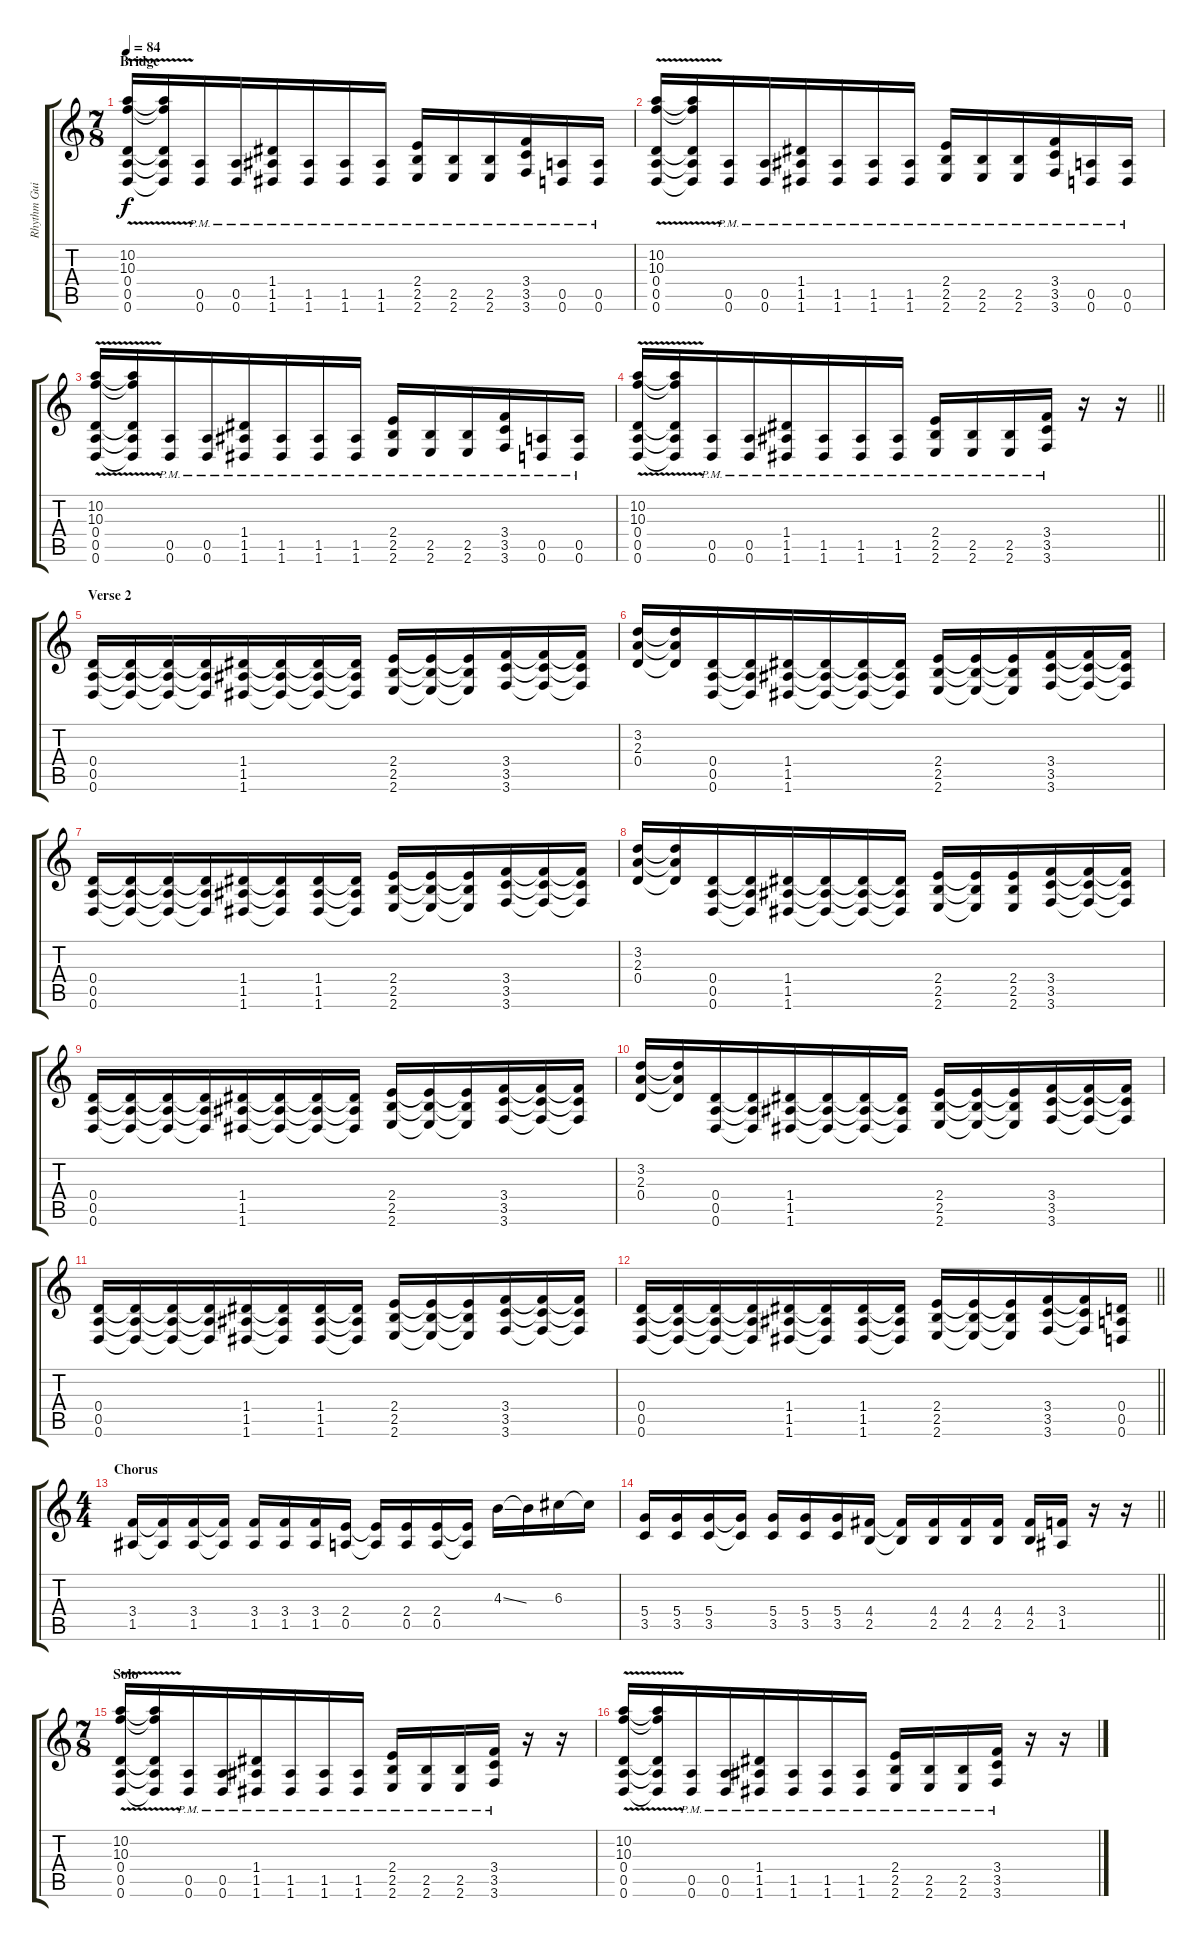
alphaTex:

\track ("Rhythm Guitar 2" "Rhythm Gui") {instrument distortionguitar}
\staff {score tabs}
\tuning (E4 B3 G3 D3 A2 D2) {hide}
\ts (7 8)
\section ("" "Bridge")
\tempo 84
\clef g2
\ks c
(10.2{v} 10.3{v} 0.4 0.5 0.6).16{dy f} (10.2{t} 10.3{t} 0.4{t} 0.5{t} 0.6{t}).16 (0.5{pm} 0.6{pm}).16 (0.5{pm} 0.6{pm}).16 (1.4{pm} 1.5{pm} 1.6{pm}).16 (1.5{pm} 1.6{pm}).16 (1.5{pm} 1.6{pm}).16 (1.5{pm} 1.6{pm}).16 (2.4{pm} 2.5{pm} 2.6{pm}).16 (2.5{pm} 2.6{pm}).16 (2.5{pm} 2.6{pm}).16 (3.4{pm} 3.5{pm} 3.6{pm}).16 (0.5{pm} 0.6{pm}).16 (0.5{pm} 0.6{pm}).16 |
(10.2{v} 10.3{v} 0.4 0.5 0.6).16 (10.2{t} 10.3{t} 0.4{t} 0.5{t} 0.6{t}).16 (0.5{pm} 0.6{pm}).16 (0.5{pm} 0.6{pm}).16 (1.4{pm} 1.5{pm} 1.6{pm}).16 (1.5{pm} 1.6{pm}).16 (1.5{pm} 1.6{pm}).16 (1.5{pm} 1.6{pm}).16 (2.4{pm} 2.5{pm} 2.6{pm}).16 (2.5{pm} 2.6{pm}).16 (2.5{pm} 2.6{pm}).16 (3.4{pm} 3.5{pm} 3.6{pm}).16 (0.5{pm} 0.6{pm}).16 (0.5{pm} 0.6{pm}).16 |
(10.2{v} 10.3{v} 0.4 0.5 0.6).16 (10.2{t} 10.3{t} 0.4{t} 0.5{t} 0.6{t}).16 (0.5{pm} 0.6{pm}).16 (0.5{pm} 0.6{pm}).16 (1.4{pm} 1.5{pm} 1.6{pm}).16 (1.5{pm} 1.6{pm}).16 (1.5{pm} 1.6{pm}).16 (1.5{pm} 1.6{pm}).16 (2.4{pm} 2.5{pm} 2.6{pm}).16 (2.5{pm} 2.6{pm}).16 (2.5{pm} 2.6{pm}).16 (3.4{pm} 3.5{pm} 3.6{pm}).16 (0.5{pm} 0.6{pm}).16 (0.5{pm} 0.6{pm}).16 |
\barLineRight lightlight
(10.2{v} 10.3{v} 0.4 0.5 0.6).16 (10.2{t} 10.3{t} 0.4{t} 0.5{t} 0.6{t}).16 (0.5{pm} 0.6{pm}).16 (0.5{pm} 0.6{pm}).16 (1.4{pm} 1.5{pm} 1.6{pm}).16 (1.5{pm} 1.6{pm}).16 (1.5{pm} 1.6{pm}).16 (1.5{pm} 1.6{pm}).16 (2.4{pm} 2.5{pm} 2.6{pm}).16 (2.5{pm} 2.6{pm}).16 (2.5{pm} 2.6{pm}).16 (3.4{pm} 3.5{pm} 3.6{pm}).16 r.16 r.16 |
\section ("" "Verse 2")
(0.4 0.5 0.6).16 (0.4{t} 0.5{t} 0.6{t}).16 (0.4{t} 0.5{t} 0.6{t}).16 (0.4{t} 0.5{t} 0.6{t}).16 (1.4 1.5 1.6).16 (1.4{t} 1.5{t} 1.6{t}).16 (1.4{t} 1.5{t} 1.6{t}).16 (1.4{t} 1.5{t} 1.6{t}).16 (2.4 2.5 2.6).16 (2.4{t} 2.5{t} 2.6{t}).16 (2.4{t} 2.5{t} 2.6{t}).16 (3.4 3.5 3.6).16 (3.4{t} 3.5{t} 3.6{t}).16 (3.4{t} 3.5{t} 3.6{t}).16 |
(3.2 2.3 0.4).16 (3.2{t} 2.3{t} 0.4{t}).16 (0.4 0.5 0.6).16 (0.4{t} 0.5{t} 0.6{t}).16 (1.4 1.5 1.6).16 (1.4{t} 1.5{t} 1.6{t}).16 (1.4{t} 1.5{t} 1.6{t}).16 (1.4{t} 1.5{t} 1.6{t}).16 (2.4 2.5 2.6).16 (2.4{t} 2.5{t} 2.6{t}).16 (2.4{t} 2.5{t} 2.6{t}).16 (3.4 3.5 3.6).16 (3.4{t} 3.5{t} 3.6{t}).16 (3.4{t} 3.5{t} 3.6{t}).16 |
(0.4 0.5 0.6).16 (0.4{t} 0.5{t} 0.6{t}).16 (0.4{t} 0.5{t} 0.6{t}).16 (0.4{t} 0.5{t} 0.6{t}).16 (1.4 1.5 1.6).16 (1.4{t} 1.5{t} 1.6{t}).16 (1.4 1.5 1.6).16 (1.4{t} 1.5{t} 1.6{t}).16 (2.4 2.5 2.6).16 (2.4{t} 2.5{t} 2.6{t}).16 (2.4{t} 2.5{t} 2.6{t}).16 (3.4 3.5 3.6).16 (3.4{t} 3.5{t} 3.6{t}).16 (3.4{t} 3.5{t} 3.6{t}).16 |
(3.2 2.3 0.4).16 (3.2{t} 2.3{t} 0.4{t}).16 (0.4 0.5 0.6).16 (0.4{t} 0.5{t} 0.6{t}).16 (1.4 1.5 1.6).16 (1.4{t} 1.5{t} 1.6{t}).16 (1.4{t} 1.5{t} 1.6{t}).16 (1.4{t} 1.5{t} 1.6{t}).16 (2.4 2.5 2.6).16 (2.4{t} 2.5{t} 2.6{t}).16 (2.4 2.5 2.6).16 (3.4 3.5 3.6).16 (3.4{t} 3.5{t} 3.6{t}).16 (3.4{t} 3.5{t} 3.6{t}).16 |
(0.4 0.5 0.6).16 (0.4{t} 0.5{t} 0.6{t}).16 (0.4{t} 0.5{t} 0.6{t}).16 (0.4{t} 0.5{t} 0.6{t}).16 (1.4 1.5 1.6).16 (1.4{t} 1.5{t} 1.6{t}).16 (1.4{t} 1.5{t} 1.6{t}).16 (1.4{t} 1.5{t} 1.6{t}).16 (2.4 2.5 2.6).16 (2.4{t} 2.5{t} 2.6{t}).16 (2.4{t} 2.5{t} 2.6{t}).16 (3.4 3.5 3.6).16 (3.4{t} 3.5{t} 3.6{t}).16 (3.4{t} 3.5{t} 3.6{t}).16 |
(3.2 2.3 0.4).16 (3.2{t} 2.3{t} 0.4{t}).16 (0.4 0.5 0.6).16 (0.4{t} 0.5{t} 0.6{t}).16 (1.4 1.5 1.6).16 (1.4{t} 1.5{t} 1.6{t}).16 (1.4{t} 1.5{t} 1.6{t}).16 (1.4{t} 1.5{t} 1.6{t}).16 (2.4 2.5 2.6).16 (2.4{t} 2.5{t} 2.6{t}).16 (2.4{t} 2.5{t} 2.6{t}).16 (3.4 3.5 3.6).16 (3.4{t} 3.5{t} 3.6{t}).16 (3.4{t} 3.5{t} 3.6{t}).16 |
(0.4 0.5 0.6).16 (0.4{t} 0.5{t} 0.6{t}).16 (0.4{t} 0.5{t} 0.6{t}).16 (0.4{t} 0.5{t} 0.6{t}).16 (1.4 1.5 1.6).16 (1.4{t} 1.5{t} 1.6{t}).16 (1.4 1.5 1.6).16 (1.4{t} 1.5{t} 1.6{t}).16 (2.4 2.5 2.6).16 (2.4{t} 2.5{t} 2.6{t}).16 (2.4{t} 2.5{t} 2.6{t}).16 (3.4 3.5 3.6).16 (3.4{t} 3.5{t} 3.6{t}).16 (3.4{t} 3.5{t} 3.6{t}).16 |
\barLineRight lightlight
(0.4 0.5 0.6).16 (0.4{t} 0.5{t} 0.6{t}).16 (0.4{t} 0.5{t} 0.6{t}).16 (0.4{t} 0.5{t} 0.6{t}).16 (1.4 1.5 1.6).16 (1.4{t} 1.5{t} 1.6{t}).16 (1.4 1.5 1.6).16 (1.4{t} 1.5{t} 1.6{t}).16 (2.4 2.5 2.6).16 (2.4{t} 2.5{t} 2.6{t}).16 (2.4{t} 2.5{t} 2.6{t}).16 (3.4 3.5 3.6).16 (3.4{t} 3.5{t} 3.6{t}).16 (0.4 0.5 0.6).16 |
\ts (4 4)
\section ("" "Chorus")
(3.4 1.5).16 (3.4{t} 1.5{t}).16 (3.4 1.5).16 (3.4{t} 1.5{t}).16 (3.4 1.5).16 (3.4 1.5).16 (3.4 1.5).16 (2.4 0.5).16 (2.4{t} 0.5{t}).16 (2.4 0.5).16 (2.4 0.5).16 (2.4{t} 0.5{t}).16 4.3{ss}.16 4.3{t}.16 6.3.16 6.3{t}.16 |
\barLineRight lightlight
(5.4 3.5).16 (5.4 3.5).16 (5.4 3.5).16 (5.4{t} 3.5{t}).16 (5.4 3.5).16 (5.4 3.5).16 (5.4 3.5).16 (4.4 2.5).16 (4.4{t} 2.5{t}).16 (4.4 2.5).16 (4.4 2.5).16 (4.4 2.5).16 (4.4 2.5).16 (3.4 1.5).16 r.16 r.16 |
\ts (7 8)
\section ("" "Solo")
(10.2{v} 10.3{v} 0.4 0.5 0.6).16 (10.2{t} 10.3{t} 0.4{t} 0.5{t} 0.6{t}).16 (0.5{pm} 0.6{pm}).16 (0.5{pm} 0.6{pm}).16 (1.4{pm} 1.5{pm} 1.6{pm}).16 (1.5{pm} 1.6{pm}).16 (1.5{pm} 1.6{pm}).16 (1.5{pm} 1.6{pm}).16 (2.4{pm} 2.5{pm} 2.6{pm}).16 (2.5{pm} 2.6{pm}).16 (2.5{pm} 2.6{pm}).16 (3.4{pm} 3.5{pm} 3.6{pm}).16 r.16 r.16 |
(10.2{v} 10.3{v} 0.4 0.5 0.6).16 (10.2{t} 10.3{t} 0.4{t} 0.5{t} 0.6{t}).16 (0.5{pm} 0.6{pm}).16 (0.5{pm} 0.6{pm}).16 (1.4{pm} 1.5{pm} 1.6{pm}).16 (1.5{pm} 1.6{pm}).16 (1.5{pm} 1.6{pm}).16 (1.5{pm} 1.6{pm}).16 (2.4{pm} 2.5{pm} 2.6{pm}).16 (2.5{pm} 2.6{pm}).16 (2.5{pm} 2.6{pm}).16 (3.4{pm} 3.5{pm} 3.6{pm}).16 r.16 r.16
